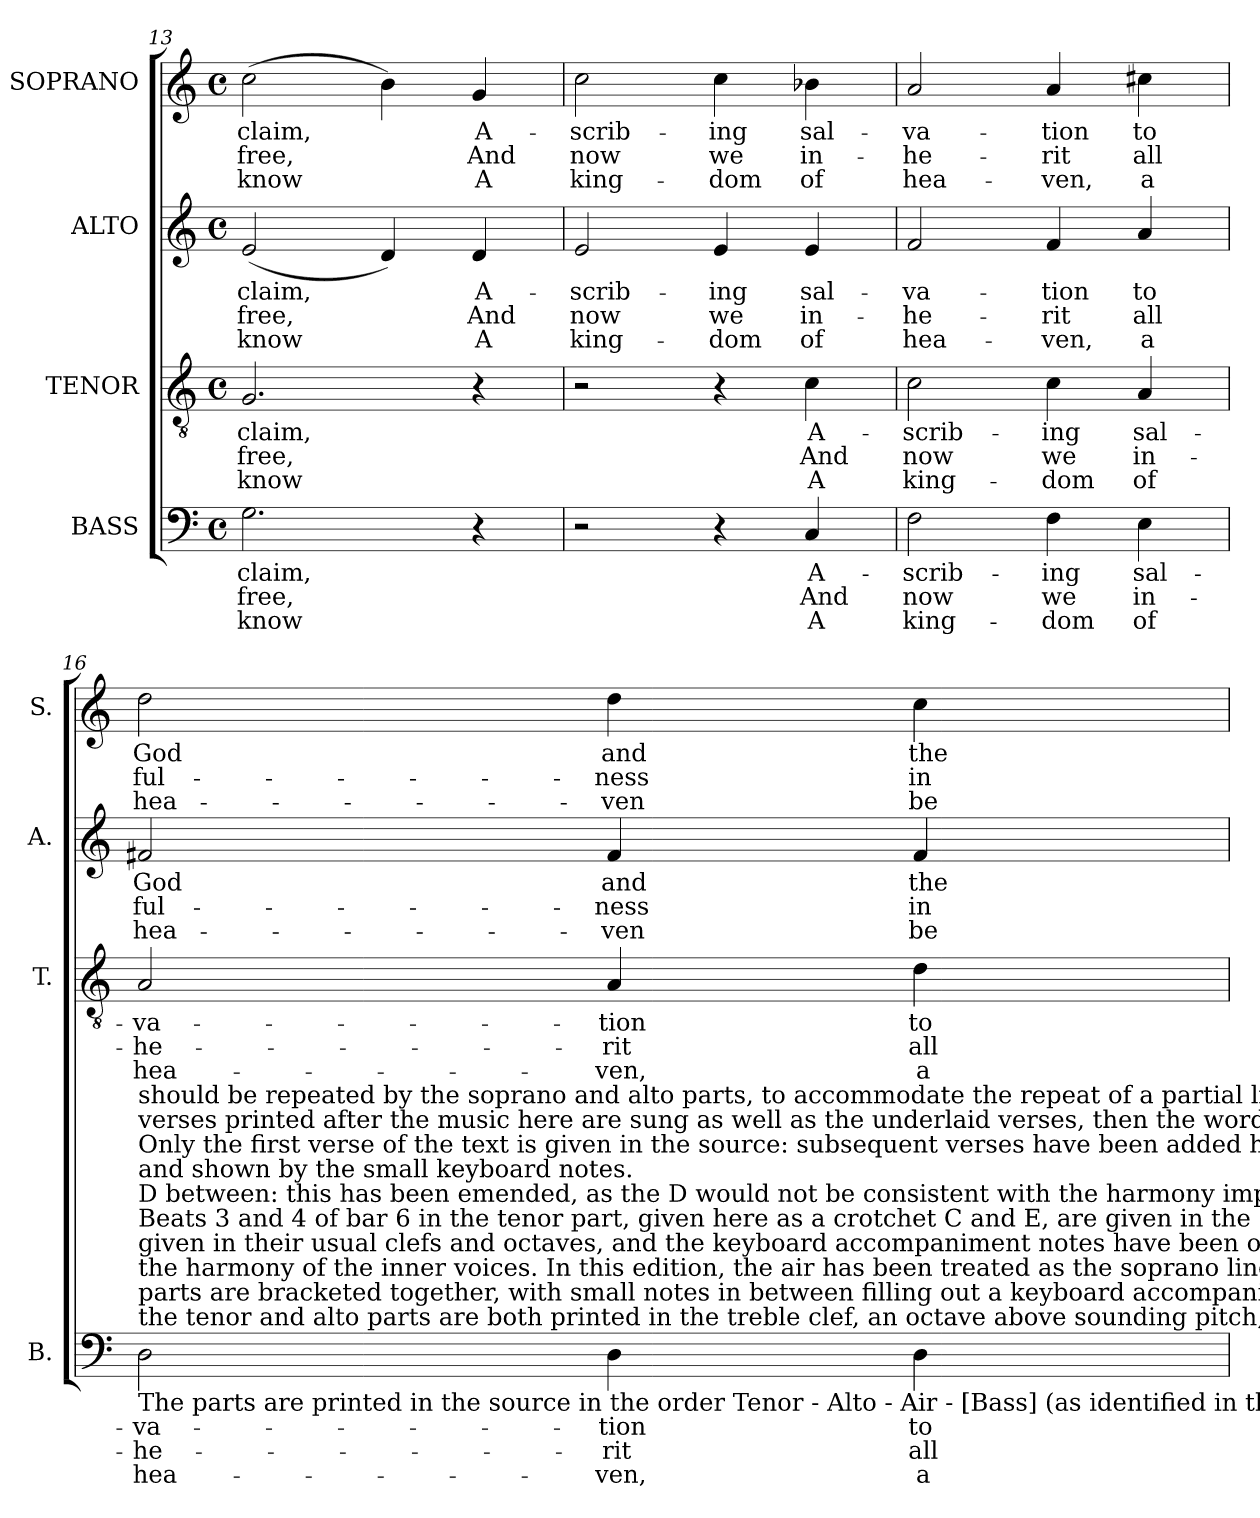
**kern	**text	**text	**text	**kern	**text	**text	**text	**kern	**text	**text	**text	**kern	**text	**text	**text
*part4	*part4	*part4	*part4	*part3	*part3	*part3	*part3	*part2	*part2	*part2	*part2	*part1	*part1	*part1	*part1
*staff4	*staff4	*staff4	*staff4	*staff3	*staff3	*staff3	*staff3	*staff2	*staff2	*staff2	*staff2	*staff1	*staff1	*staff1	*staff1
*I"BASS	*	*	*	*I"TENOR	*	*	*	*I"ALTO	*	*	*	*I"SOPRANO	*	*	*
*I'B.	*	*	*	*I'T.	*	*	*	*I'A.	*	*	*	*I'S.	*	*	*
*clefF4	*	*	*	*clefGv2	*	*	*	*clefG2	*	*	*	*clefG2	*	*	*
*	*	*	*	*ITrd7c12	*	*	*	*	*	*	*	*	*	*	*
*k[]	*	*	*	*k[]	*	*	*	*k[]	*	*	*	*k[]	*	*	*
*C:	*	*	*	*C:	*	*	*	*C:	*	*	*	*C:	*	*	*
*M4/4	*	*	*	*M4/4	*	*	*	*M4/4	*	*	*	*M4/4	*	*	*
*met(c)	*	*	*	*met(c)	*	*	*	*met(c)	*	*	*	*met(c)	*	*	*
=13	=13	=13	=13	=13	=13	=13	=13	=13	=13	=13	=13	=13	=13	=13	=13
!	!LO:LY:b:color=#000000	!LO:LY:b:color=#000000	!LO:LY:b:color=#000000	!	!	!	!	!	!	!	!	!	!	!	!
!	!	!	!	!	!LO:LY:b:color=#000000	!LO:LY:b:color=#000000	!LO:LY:b:color=#000000	!	!	!	!	!	!	!	!
!	!	!	!	!	!	!	!	!	!LO:LY:b:color=#000000	!LO:LY:b:color=#000000	!LO:LY:b:color=#000000	!	!	!	!
!	!	!	!	!	!	!	!	!	!	!	!	!	!LO:LY:b:color=#000000	!LO:LY:b:color=#000000	!LO:LY:b:color=#000000
2.Gi\	-claim,	free,	know	2.GGi/	-claim,	free,	know	(2ei/	-claim,	free,	know	(2cci\	-claim,	free,	know
.	.	.	.	.	.	.	.	4di/)	.	.	.	4bi\)	.	.	.
!	!	!	!	!	!	!	!	!	!LO:LY:b:color=#000000	!LO:LY:b:color=#000000	!LO:LY:b:color=#000000	!	!	!	!
!	!	!	!	!	!	!	!	!	!	!	!	!	!LO:LY:b:color=#000000	!LO:LY:b:color=#000000	!LO:LY:b:color=#000000
4r	.	.	.	4r	.	.	.	4di/	A-	And	A	4gi/	A-	And	A
=14	=14	=14	=14	=14	=14	=14	=14	=14	=14	=14	=14	=14	=14	=14	=14
!	!	!	!	!	!	!	!	!	!LO:LY:b:color=#000000	!LO:LY:b:color=#000000	!LO:LY:b:color=#000000	!	!	!	!
!	!	!	!	!	!	!	!	!	!	!	!	!	!LO:LY:b:color=#000000	!LO:LY:b:color=#000000	!LO:LY:b:color=#000000
2r	.	.	.	2r	.	.	.	2ei/	-scrib-	now	king-	2cci\	-scrib-	now	king-
!	!	!	!	!	!	!	!	!	!LO:LY:b:color=#000000	!LO:LY:b:color=#000000	!LO:LY:b:color=#000000	!	!	!	!
!	!	!	!	!	!	!	!	!	!	!	!	!	!LO:LY:b:color=#000000	!LO:LY:b:color=#000000	!LO:LY:b:color=#000000
4r	.	.	.	4r	.	.	.	4ei/	-ing	we	-dom	4cci\	-ing	we	-dom
!	!LO:LY:b:color=#000000	!LO:LY:b:color=#000000	!LO:LY:b:color=#000000	!	!	!	!	!	!	!	!	!	!	!	!
!	!	!	!	!	!LO:LY:b:color=#000000	!LO:LY:b:color=#000000	!LO:LY:b:color=#000000	!	!	!	!	!	!	!	!
!	!	!	!	!	!	!	!	!	!LO:LY:b:color=#000000	!LO:LY:b:color=#000000	!LO:LY:b:color=#000000	!	!	!	!
!	!	!	!	!	!	!	!	!	!	!	!	!	!LO:LY:b:color=#000000	!LO:LY:b:color=#000000	!LO:LY:b:color=#000000
4Ci/	A-	And	A	4Ci\	A-	And	A	4ei/	sal-	in-	of	4b-Xi\	sal-	in-	of
=15	=15	=15	=15	=15	=15	=15	=15	=15	=15	=15	=15	=15	=15	=15	=15
!	!LO:LY:b:color=#000000	!LO:LY:b:color=#000000	!LO:LY:b:color=#000000	!	!	!	!	!	!	!	!	!	!	!	!
!	!	!	!	!	!LO:LY:b:color=#000000	!LO:LY:b:color=#000000	!LO:LY:b:color=#000000	!	!	!	!	!	!	!	!
!	!	!	!	!	!	!	!	!	!LO:LY:b:color=#000000	!LO:LY:b:color=#000000	!LO:LY:b:color=#000000	!	!	!	!
!	!	!	!	!	!	!	!	!	!	!	!	!	!LO:LY:b:color=#000000	!LO:LY:b:color=#000000	!LO:LY:b:color=#000000
2Fi\	-scrib-	now	king-	2Ci\	-scrib-	now	king-	2fi/	-va-	-he-	hea-	2ai/	-va-	-he-	hea-
!	!LO:LY:b:color=#000000	!LO:LY:b:color=#000000	!LO:LY:b:color=#000000	!	!	!	!	!	!	!	!	!	!	!	!
!	!	!	!	!	!LO:LY:b:color=#000000	!LO:LY:b:color=#000000	!LO:LY:b:color=#000000	!	!	!	!	!	!	!	!
!	!	!	!	!	!	!	!	!	!LO:LY:b:color=#000000	!LO:LY:b:color=#000000	!LO:LY:b:color=#000000	!	!	!	!
!	!	!	!	!	!	!	!	!	!	!	!	!	!LO:LY:b:color=#000000	!LO:LY:b:color=#000000	!LO:LY:b:color=#000000
4Fi\	-ing	we	-dom	4Ci\	-ing	we	-dom	4fi/	-tion	-rit	-ven,	4ai/	-tion	-rit	-ven,
!	!LO:LY:b:color=#000000	!LO:LY:b:color=#000000	!LO:LY:b:color=#000000	!	!	!	!	!	!	!	!	!	!	!	!
!	!	!	!	!	!LO:LY:b:color=#000000	!LO:LY:b:color=#000000	!LO:LY:b:color=#000000	!	!	!	!	!	!	!	!
!	!	!	!	!	!	!	!	!	!LO:LY:b:color=#000000	!LO:LY:b:color=#000000	!LO:LY:b:color=#000000	!	!	!	!
!	!	!	!	!	!	!	!	!	!	!	!	!	!LO:LY:b:color=#000000	!LO:LY:b:color=#000000	!LO:LY:b:color=#000000
4Ei\	sal-	in-	of	4AAi/	sal-	in-	of	4ai/	to	all	a	4cc#Xi\	to	all	a
!!LO:PB:g=z
=16	=16	=16	=16	=16	=16	=16	=16	=16	=16	=16	=16	=16	=16	=16	=16
!	!LO:LY:b:color=#000000	!LO:LY:b:color=#000000	!LO:LY:b:color=#000000	!	!	!	!	!	!	!	!	!	!	!	!
!	!	!	!	!	!LO:LY:b:color=#000000	!LO:LY:b:color=#000000	!LO:LY:b:color=#000000	!	!	!	!	!	!	!	!
!	!	!	!	!	!	!	!	!	!LO:LY:b:color=#000000	!LO:LY:b:color=#000000	!LO:LY:b:color=#000000	!	!	!	!
!LO:TX:b:t=The parts are printed in the source in the order Tenor - Alto - Air - [Bass] (as identified in the first tune in the book)&colon;	!	!	!	!	!	!	!	!	!	!	!	!	!	!	!
!LO:TX:t=the tenor and alto parts are both printed in the treble clef, an octave above sounding pitch, and the air and bass	!	!	!	!	!	!	!	!	!	!	!	!	!	!	!
!LO:TX:t=parts are bracketed together, with small notes in between filling out a keyboard accompaniment that largely doubles	!	!	!	!	!	!	!	!	!	!	!	!	!	!	!
!LO:TX:t=the harmony of the inner voices. In this edition, the air has been treated as the soprano line, the tenor and alto are	!	!	!	!	!	!	!	!	!	!	!	!	!	!	!
!LO:TX:t=given in their usual clefs and octaves, and the keyboard accompaniment notes have been omitted.	!	!	!	!	!	!	!	!	!	!	!	!	!	!	!
!LO:TX:t=Beats 3 and 4 of bar 6 in the tenor part, given here as a crotchet C and E, are given in the source as a minim on the	!	!	!	!	!	!	!	!	!	!	!	!	!	!	!
!LO:TX:t=D between&colon; this has been emended, as the D would not be consistent with the harmony implied by the other parts	!	!	!	!	!	!	!	!	!	!	!	!	!	!	!
!LO:TX:t=and shown by the small keyboard notes.	!	!	!	!	!	!	!	!	!	!	!	!	!	!	!
!LO:TX:t=Only the first verse of the text is given in the source&colon; subsequent verses have been added here editorially. If the	!	!	!	!	!	!	!	!	!	!	!	!	!	!	!
!LO:TX:t=verses printed after the music here are sung as well as the underlaid verses, then the words which are underlined	!	!	!	!	!	!	!	!	!	!	!	!	!	!	!
!LO:TX:t=should be repeated by the soprano and alto parts, to accommodate the repeat of a partial line in the tune.	!	!	!	!	!	!	!	!	!	!	!	!	!	!	!
!	!	!	!	!	!	!	!	!	!	!	!	!	!LO:LY:b:color=#000000	!LO:LY:b:color=#000000	!LO:LY:b:color=#000000
2Di\	-va-	-he-	hea-	2AAi/	-va-	-he-	hea-	2f#Xi/	God	ful-	hea-	2ddi\	God	ful-	hea-
!	!LO:LY:b:color=#000000	!LO:LY:b:color=#000000	!LO:LY:b:color=#000000	!	!	!	!	!	!	!	!	!	!	!	!
!	!	!	!	!	!LO:LY:b:color=#000000	!LO:LY:b:color=#000000	!LO:LY:b:color=#000000	!	!	!	!	!	!	!	!
!	!	!	!	!	!	!	!	!	!LO:LY:b:color=#000000	!LO:LY:b:color=#000000	!LO:LY:b:color=#000000	!	!	!	!
!	!	!	!	!	!	!	!	!	!	!	!	!	!LO:LY:b:color=#000000	!LO:LY:b:color=#000000	!LO:LY:b:color=#000000
4Di\	-tion	-rit	-ven,	4AAi/	-tion	-rit	-ven,	4f#i/	and	-ness	-ven	4ddi\	and	-ness	-ven
!	!LO:LY:b:color=#000000	!LO:LY:b:color=#000000	!LO:LY:b:color=#000000	!	!	!	!	!	!	!	!	!	!	!	!
!	!	!	!	!	!LO:LY:b:color=#000000	!LO:LY:b:color=#000000	!LO:LY:b:color=#000000	!	!	!	!	!	!	!	!
!	!	!	!	!	!	!	!	!	!LO:LY:b:color=#000000	!LO:LY:b:color=#000000	!LO:LY:b:color=#000000	!	!	!	!
!	!	!	!	!	!	!	!	!	!	!	!	!	!LO:LY:b:color=#000000	!LO:LY:b:color=#000000	!LO:LY:b:color=#000000
4Di\	to	all	a	4Di\	to	all	a	4f#i/	the	in	be-	4cci\	the	in	be-
=	=	=	=	=	=	=	=	=	=	=	=	=	=	=	=
*-	*-	*-	*-	*-	*-	*-	*-	*-	*-	*-	*-	*-	*-	*-	*-
